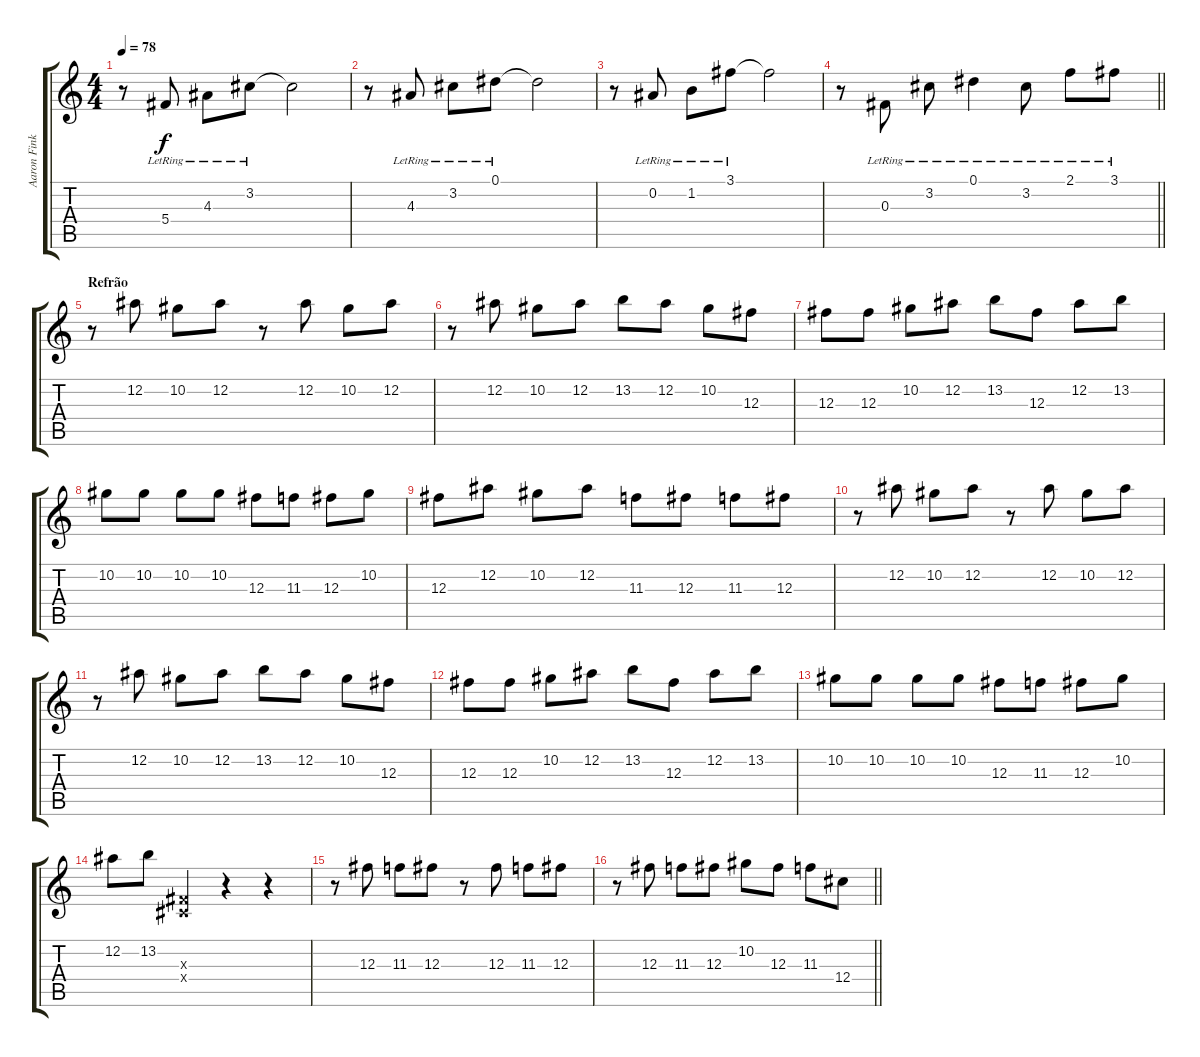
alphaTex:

\track ("Aaron Fink" "Aaron Fink") {instrument distortionguitar}
\staff {score tabs}
\tuning (Eb4 Bb3 Gb3 Db3 Ab2 Db2) {hide}
\ts (4 4)
\tempo 78
\clef g2
\ks c
r.8{dy f} 5.4{lr}.8 4.3{lr}.8 3.2{lr}.8 3.2{t}.2 |
r.8 4.3{lr}.8 3.2{lr}.8 0.1{lr}.8 0.1{t}.2 |
r.8 0.2{lr}.8 1.2{lr}.8 3.1{lr}.8 3.1{t}.2 |
\barLineRight lightlight
r.8 0.3{lr}.8{beam Down} 3.2{lr}.8 0.1{lr}.4 3.2{lr}.8 2.1{lr}.8 3.1{lr}.8 |
\section ("" "Refrão")
r.8{volume 8 instrument distortionguitar} 12.2.8 10.2.8 12.2.8 r.8 12.2.8 10.2.8 12.2.8 |
r.8 12.2.8 10.2.8 12.2.8 13.2.8 12.2.8 10.2.8 12.3.8 |
12.3.8 12.3.8 10.2.8 12.2.8 13.2.8 12.3.8 12.2.8 13.2.8 |
10.2.8 10.2.8 10.2.8 10.2.8 12.3.8 11.3.8 12.3.8 10.2.8 |
12.3.8 12.2.8 10.2.8 12.2.8 11.3.8 12.3.8 11.3.8 12.3.8 |
r.8 12.2.8 10.2.8 12.2.8 r.8 12.2.8 10.2.8 12.2.8 |
r.8 12.2.8 10.2.8 12.2.8 13.2.8 12.2.8 10.2.8 12.3.8 |
12.3.8 12.3.8 10.2.8 12.2.8 13.2.8 12.3.8 12.2.8 13.2.8 |
10.2.8 10.2.8 10.2.8 10.2.8 12.3.8 11.3.8 12.3.8 10.2.8 |
12.2.8 13.2.8 (0.3{x} 0.4{x}).4 r.4 r.4 |
r.8 12.3.8 11.3.8 12.3.8 r.8 12.3.8 11.3.8 12.3.8 |
\barLineRight lightlight
r.8 12.3.8 11.3.8 12.3.8 10.2.8 12.3.8 11.3.8 12.4.8
